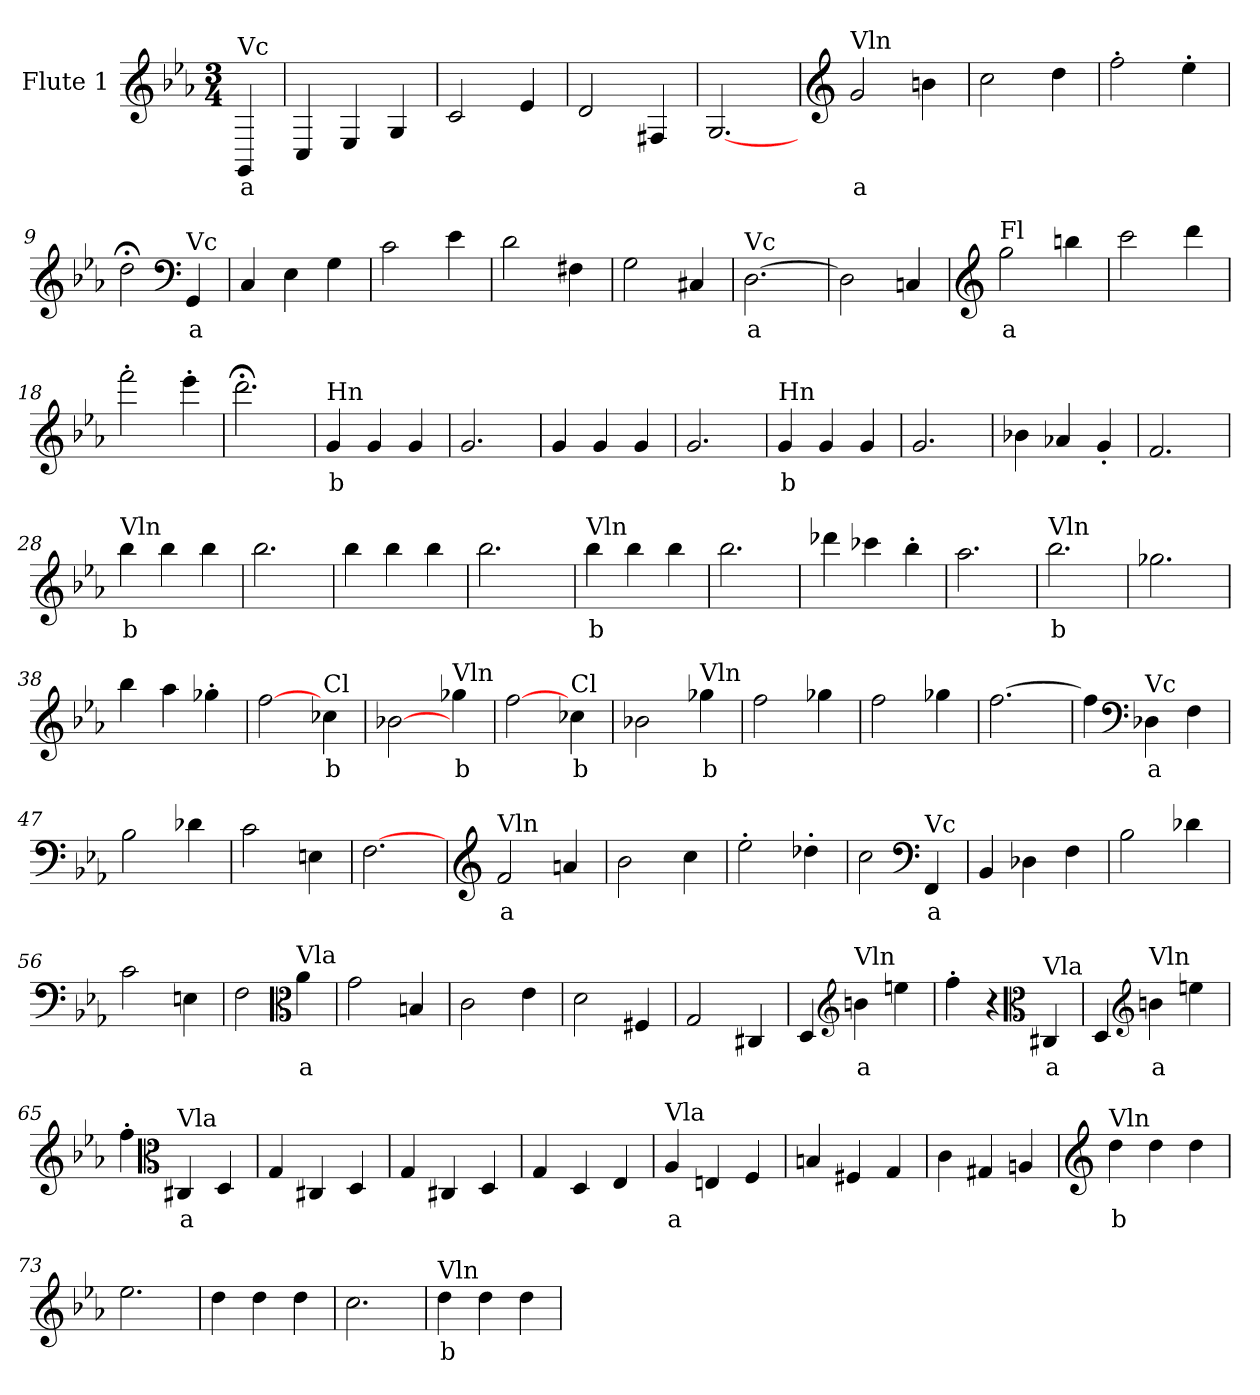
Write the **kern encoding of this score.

**kern	**text
*part1	*part1
*staff1	*staff1
*I"Flute 1	*
*I'Fl 1	*
*clefG2	*
*k[b-e-a-]	*
*M3/4	*
=1	=1
*MM288	*
!LO:TX:a:t=Vc	!
!	!LO:LY:color=#FF0000
4GG	a
=2	=2
4C	.
4E-	.
4G	.
=3	=3
2c	.
4e-	.
=4	=4
2d	.
4F#X	.
=5	=5
[2.G	.
=6	=6
*clefG2	*
!LO:TX:a:t=Vln	!
!	!LO:LY:color=#FF0000
2g	a
4bn	.
=7	=7
2cc	.
4dd	.
=8	=8
2ff'	.
4ee-'	.
=9	=9
2dd;<	.
*clefF4	*
*MM288	*
!LO:TX:a:t=Vc	!
!	!LO:LY:color=#FF0000
4GG	a
=10	=10
4C	.
4E-	.
4G	.
=11	=11
2c	.
4e-	.
=12	=12
2d	.
4F#X	.
=13	=13
2G	.
4C#X	.
=14	=14
!LO:TX:a:t=Vc	!
!	!LO:LY:color=#FF0000
[2.D	a
=15	=15
2D]	.
4Cn	.
=16	=16
*clefG2	*
!LO:TX:a:t=Fl	!
!	!LO:LY:color=#FF0000
2gg	a
4bbn	.
=17	=17
2ccc	.
4ddd	.
=18	=18
2fff'	.
4eee-'	.
=19	=19
2.ddd;<	.
=20	=20
*MM288	*
!LO:TX:a:t=Hn	!
!	!LO:LY:color=#FF0000
4g	b
4g	.
4g	.
=21	=21
2.g	.
=22	=22
4g	.
4g	.
4g	.
=23	=23
2.g	.
=24	=24
!LO:TX:a:t=Hn	!
!	!LO:LY:color=#FF0000
4g	b
4g	.
4g	.
=25	=25
2.g	.
=26	=26
4b-X	.
4a-X	.
4g'	.
=27	=27
2.f	.
=28	=28
!LO:TX:a:t=Vln	!
!	!LO:LY:color=#FF0000
4bb-\	b
4bb-\	.
4bb-\	.
=29	=29
2.bb-\	.
=30	=30
4bb-\	.
4bb-\	.
4bb-\	.
=31	=31
2.bb-\	.
=32	=32
!LO:TX:a:t=Vln	!
!	!LO:LY:color=#FF0000
4bb-\	b
4bb-\	.
4bb-\	.
=33	=33
2.bb-\	.
=34	=34
4ddd-X	.
4ccc-X	.
4bb-'	.
=35	=35
2.aa-	.
=36	=36
!LO:TX:a:t=Vln	!
!	!LO:LY:color=#FF0000
2.bb-	b
=37	=37
2.gg-X	.
=38	=38
4bb-	.
4aa-	.
4gg-X'	.
=39	=39
[2ff	.
!LO:TX:a:t=Cl	!
!	!LO:LY:color=#FF0000
4cc-X	b
=40	=40
[2b-X	.
!LO:TX:a:t=Vln	!
!	!LO:LY:color=#FF0000
4gg-X	b
=41	=41
[2ff	.
!LO:TX:a:t=Cl	!
!	!LO:LY:color=#FF0000
4cc-X	b
=42	=42
2b-X	.
!LO:TX:a:t=Vln	!
!	!LO:LY:color=#FF0000
4gg-X	b
=43	=43
2ff	.
4gg-X	.
=44	=44
2ff	.
4gg-X	.
=45	=45
[2.ff	.
=46	=46
4ff]	.
*clefF4	*
!LO:TX:a:t=Vc	!
!	!LO:LY:color=#FF0000
4D-X	a
4F	.
=47	=47
2B-	.
4d-X	.
=48	=48
2c	.
4En	.
=49	=49
[2.F	.
=50	=50
*clefG2	*
!LO:TX:a:t=Vln	!
!	!LO:LY:color=#FF0000
2f	a
4an	.
=51	=51
2b-	.
4cc	.
=52	=52
2ee-'	.
4dd-X'	.
=53	=53
2cc	.
*clefF4	*
*MM288	*
!LO:TX:a:t=Vc	!
!	!LO:LY:color=#FF0000
4FF	a
=54	=54
4BB-	.
4D-X	.
4F	.
=55	=55
2B-	.
4d-X	.
=56	=56
2c	.
4En	.
=57	=57
2F	.
*clefC3	*
!LO:TX:a:t=Vla	!
!	!LO:LY:color=#FF0000
4a-	a
=58	=58
2g	.
4Bn	.
=59	=59
2c	.
4e-	.
=60	=60
2d	.
4F#X	.
=61	=61
2G	.
4C#X	.
=62	=62
4D	.
*clefG2	*
!LO:TX:a:t=Vln	!
!	!LO:LY:color=#FF0000
4bn	a
4een	.
=63	=63
4ff'	.
4r	.
*clefC3	*
!LO:TX:a:t=Vla	!
!	!LO:LY:color=#FF0000
4C#X	a
=64	=64
4D	.
*clefG2	*
!LO:TX:a:t=Vln	!
!	!LO:LY:color=#FF0000
4bn	a
4een	.
=65	=65
4ff'	.
*clefC3	*
!LO:TX:a:t=Vla	!
!	!LO:LY:color=#FF0000
4C#X	a
4D	.
=66	=66
4G	.
4C#X	.
4D	.
=67	=67
4G	.
4C#X	.
4D	.
=68	=68
4G	.
4D	.
4E-	.
=69	=69
!LO:TX:a:t=Vla	!
!	!LO:LY:color=#FF0000
4A-	a
4En	.
4F	.
=70	=70
4Bn	.
4F#X	.
4G	.
=71	=71
4c	.
4G#X	.
4An	.
=72	=72
*clefG2	*
!LO:TX:a:t=Vln	!
!	!LO:LY:color=#FF0000
4dd	b
4dd	.
4dd	.
=73	=73
2.ee-	.
=74	=74
4dd	.
4dd	.
4dd	.
=75	=75
2.cc	.
=76	=76
!LO:TX:a:t=Vln	!
!	!LO:LY:color=#FF0000
4dd	b
4dd	.
4dd	.
=	=
*-	*-
